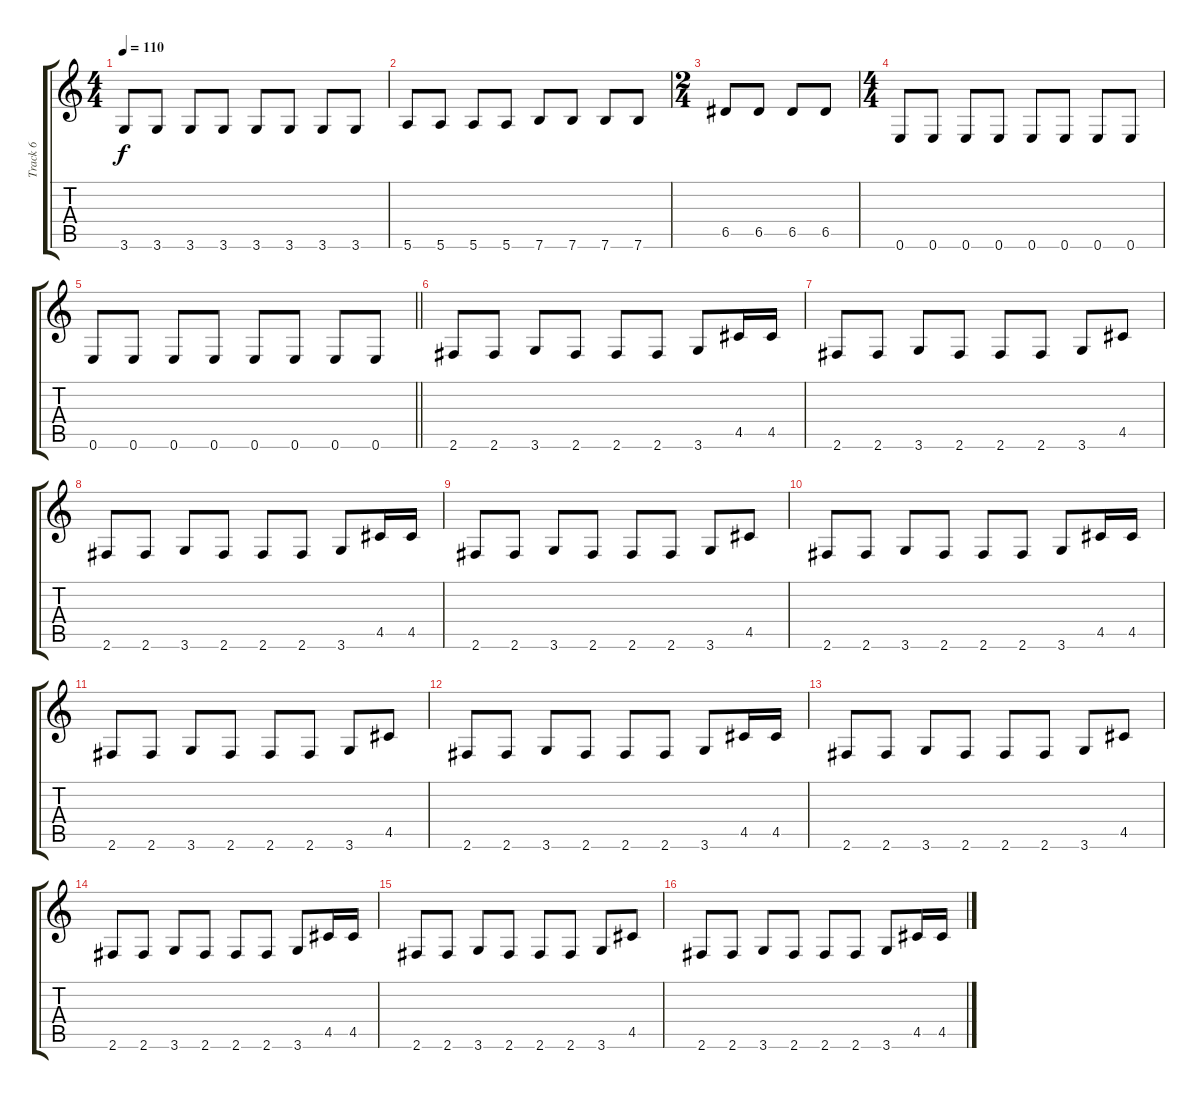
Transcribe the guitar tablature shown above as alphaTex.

\track ("Track 6" "Track 6") {instrument electricbassfinger}
\staff {score tabs}
\tuning (E4 B3 G3 D3 A2 E2) {hide}
\ts (4 4)
\tempo 110
\clef g2
\ks c
3.6.8{dy f} 3.6.8 3.6.8 3.6.8 3.6.8 3.6.8 3.6.8 3.6.8 |
5.6.8 5.6.8 5.6.8 5.6.8 7.6.8 7.6.8 7.6.8 7.6.8 |
\ts (2 4)
6.5.8 6.5.8 6.5.8 6.5.8 |
\ts (4 4)
0.6.8 0.6.8 0.6.8 0.6.8 0.6.8 0.6.8 0.6.8 0.6.8 |
\barLineRight lightlight
0.6.8 0.6.8 0.6.8 0.6.8 0.6.8 0.6.8 0.6.8 0.6.8 |
2.6.8 2.6.8 3.6.8 2.6.8 2.6.8 2.6.8 3.6.8 4.5.16 4.5.16 |
2.6.8 2.6.8 3.6.8 2.6.8 2.6.8 2.6.8 3.6.8 4.5.8 |
2.6.8 2.6.8 3.6.8 2.6.8 2.6.8 2.6.8 3.6.8 4.5.16 4.5.16 |
2.6.8 2.6.8 3.6.8 2.6.8 2.6.8 2.6.8 3.6.8 4.5.8 |
2.6.8 2.6.8 3.6.8 2.6.8 2.6.8 2.6.8 3.6.8 4.5.16 4.5.16 |
2.6.8 2.6.8 3.6.8 2.6.8 2.6.8 2.6.8 3.6.8 4.5.8 |
2.6.8 2.6.8 3.6.8 2.6.8 2.6.8 2.6.8 3.6.8 4.5.16 4.5.16 |
2.6.8 2.6.8 3.6.8 2.6.8 2.6.8 2.6.8 3.6.8 4.5.8 |
2.6.8 2.6.8 3.6.8 2.6.8 2.6.8 2.6.8 3.6.8 4.5.16 4.5.16 |
2.6.8 2.6.8 3.6.8 2.6.8 2.6.8 2.6.8 3.6.8 4.5.8 |
2.6.8 2.6.8 3.6.8 2.6.8 2.6.8 2.6.8 3.6.8 4.5.16 4.5.16
